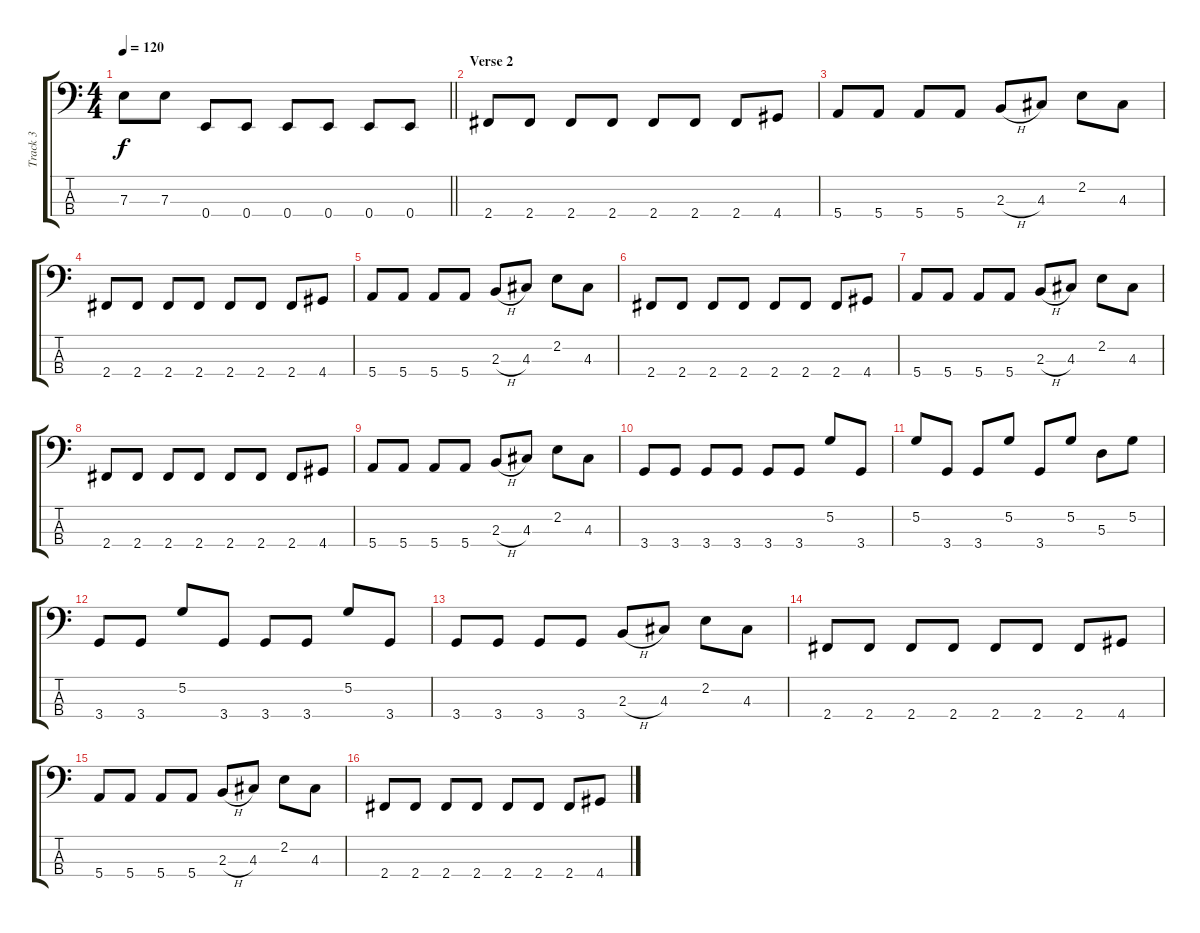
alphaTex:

\track ("Track 3" "Track 3") {instrument electricbasspick}
\staff {score tabs}
\tuning (G2 D2 A1 E1) {hide}
\ts (4 4)
\tempo 120
\clef f4
\barLineRight lightlight
\ks c
7.3.8{dy f} 7.3.8 0.4.8 0.4.8 0.4.8 0.4.8 0.4.8 0.4.8 |
\section ("" "Verse 2")
2.4.8 2.4.8 2.4.8 2.4.8 2.4.8 2.4.8 2.4.8 4.4.8 |
5.4.8 5.4.8 5.4.8 5.4.8 2.3{h}.8 4.3.8 2.2.8 4.3.8 |
2.4.8 2.4.8 2.4.8 2.4.8 2.4.8 2.4.8 2.4.8 4.4.8 |
5.4.8 5.4.8 5.4.8 5.4.8 2.3{h}.8 4.3.8 2.2.8 4.3.8 |
2.4.8 2.4.8 2.4.8 2.4.8 2.4.8 2.4.8 2.4.8 4.4.8 |
5.4.8 5.4.8 5.4.8 5.4.8 2.3{h}.8 4.3.8 2.2.8 4.3.8 |
2.4.8 2.4.8 2.4.8 2.4.8 2.4.8 2.4.8 2.4.8 4.4.8 |
5.4.8 5.4.8 5.4.8 5.4.8 2.3{h}.8 4.3.8 2.2.8 4.3.8 |
3.4.8 3.4.8 3.4.8 3.4.8 3.4.8 3.4.8 5.2.8 3.4.8 |
5.2.8 3.4.8 3.4.8 5.2.8 3.4.8 5.2.8 5.3.8 5.2.8 |
3.4.8 3.4.8 5.2.8 3.4.8 3.4.8 3.4.8 5.2.8 3.4.8 |
3.4.8 3.4.8 3.4.8 3.4.8 2.3{h}.8 4.3.8 2.2.8 4.3.8 |
2.4.8 2.4.8 2.4.8 2.4.8 2.4.8 2.4.8 2.4.8 4.4.8 |
5.4.8 5.4.8 5.4.8 5.4.8 2.3{h}.8 4.3.8 2.2.8 4.3.8 |
2.4.8 2.4.8 2.4.8 2.4.8 2.4.8 2.4.8 2.4.8 4.4.8
